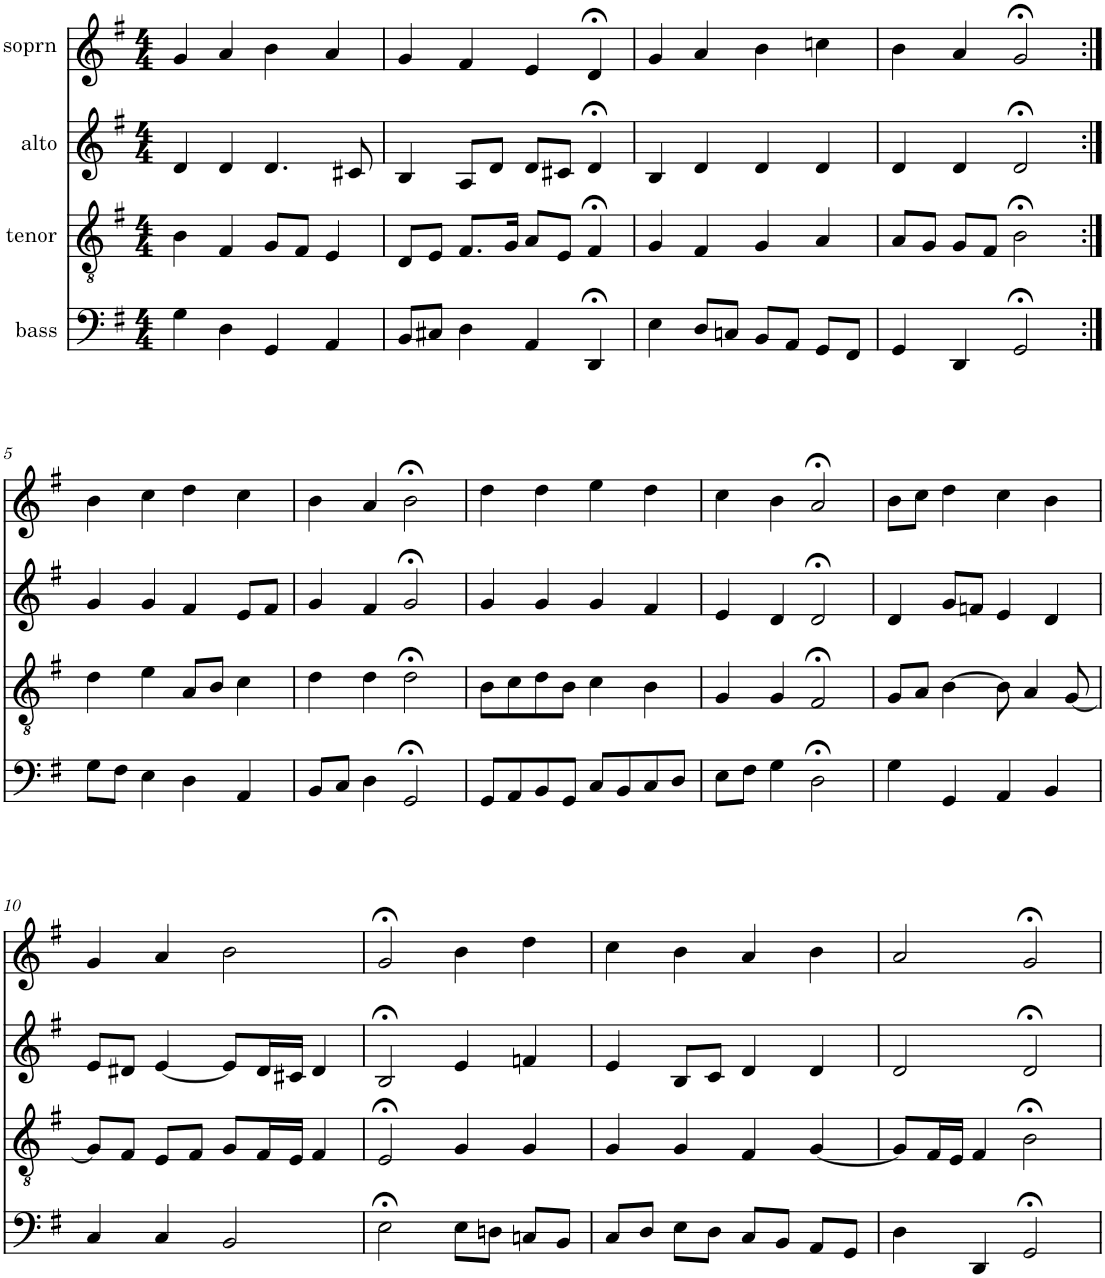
**kern	**kern	**kern	**kern
*part4	*part3	*part2	*part1
*staff4	*staff3	*staff2	*staff1
*I"bass	*I"tenor	*I"alto	*I"soprn
*clefF4	*clefGv2	*clefG2	*clefG2
*k[f#]	*k[f#]	*k[f#]	*k[f#]
*G:	*G:	*G:	*G:
*M4/4	*M4/4	*M4/4	*M4/4
=1	=1	=1	=1
4G\	4B\	4d/	4g/
4D\	4F#/	4d/	4a/
4GG/	8G/L	4.d/	4b\
.	8F#/J	.	.
4AA/	4E/	.	4a/
.	.	8c#X/	.
=2	=2	=2	=2
8BB/L	8D/L	4B/	4g/
8C#X/J	8E/J	.	.
4D\	8.F#/L	8A/L	4f#/
.	.	8d/J	.
.	16G/Jk	.	.
4AA/	8A/L	8d/L	4e/
.	8E/J	8c#X/J	.
4DD;</	4F#;</	4d;</	4d;</
=3	=3	=3	=3
4E\	4G/	4B/	4g/
8D/L	4F#/	4d/	4a/
8Cn/J	.	.	.
8BB/L	4G/	4d/	4b\
8AA/J	.	.	.
8GG/L	4A/	4d/	4ccn\
8FF#/J	.	.	.
=4	=4	=4	=4
4GG/	8A/L	4d/	4b\
.	8G/J	.	.
4DD/	8G/L	4d/	4a/
.	8F#/J	.	.
2GG;</	2B;<\	2d;</	2g;</
!!LO:LB:g=z
=5:|!	=5:|!	=5:|!	=5:|!
8G\L	4d\	4g/	4b\
8F#\J	.	.	.
4E\	4e\	4g/	4cc\
4D\	8A/L	4f#/	4dd\
.	8B/J	.	.
4AA/	4c\	8e/L	4cc\
.	.	8f#/J	.
=6	=6	=6	=6
8BB/L	4d\	4g/	4b\
8C/J	.	.	.
4D\	4d\	4f#/	4a/
2GG;</	2d;<\	2g;</	2b;<\
=7	=7	=7	=7
8GG/L	8B\L	4g/	4dd\
8AA/	8c\	.	.
8BB/	8d\	4g/	4dd\
8GG/J	8B\J	.	.
8C/L	4c\	4g/	4ee\
8BB/	.	.	.
8C/	4B\	4f#/	4dd\
8D/J	.	.	.
=8	=8	=8	=8
8E\L	4G/	4e/	4cc\
8F#\J	.	.	.
4G\	4G/	4d/	4b\
2D;<\	2F#;</	2d;</	2a;</
=9	=9	=9	=9
4G\	8G/L	4d/	8b\L
.	8A/J	.	8cc\J
4GG/	[4B\	8g/L	4dd\
.	.	8fn/J	.
4AA/	8B\]	4e/	4cc\
.	4A/	.	.
4BB/	.	4d/	4b\
.	[8G/	.	.
!!LO:LB:g=z
=10	=10	=10	=10
4C/	8G/L]	8e/L	4g/
.	8F#/J	8d#X/J	.
4C/	8E/L	[4e/	4a/
.	8F#/J	.	.
2BB/	8G/L	8e/L]	2b\
.	16F#/L	16d#/L	.
.	16E/JJ	16c#X/JJ	.
.	4F#/	4d#/	.
=11	=11	=11	=11
2E;<\	2E;</	2B;</	2g;</
8E\L	4G/	4e/	4b\
8Dn\J	.	.	.
8Cn/L	4G/	4fn/	4dd\
8BB/J	.	.	.
=12	=12	=12	=12
8C/L	4G/	4e/	4cc\
8D/J	.	.	.
8E\L	4G/	8B/L	4b\
8D\J	.	8c/J	.
8C/L	4F#/	4d/	4a/
8BB/J	.	.	.
8AA/L	[4G/	4d/	4b\
8GG/J	.	.	.
=13	=13	=13	=13
4D\	8G/L]	2d/	2a/
.	16F#/L	.	.
.	16E/JJ	.	.
4DD/	4F#/	.	.
2GG;</	2B;<\	2d;</	2g;</
=	=	=	=
*-	*-	*-	*-
